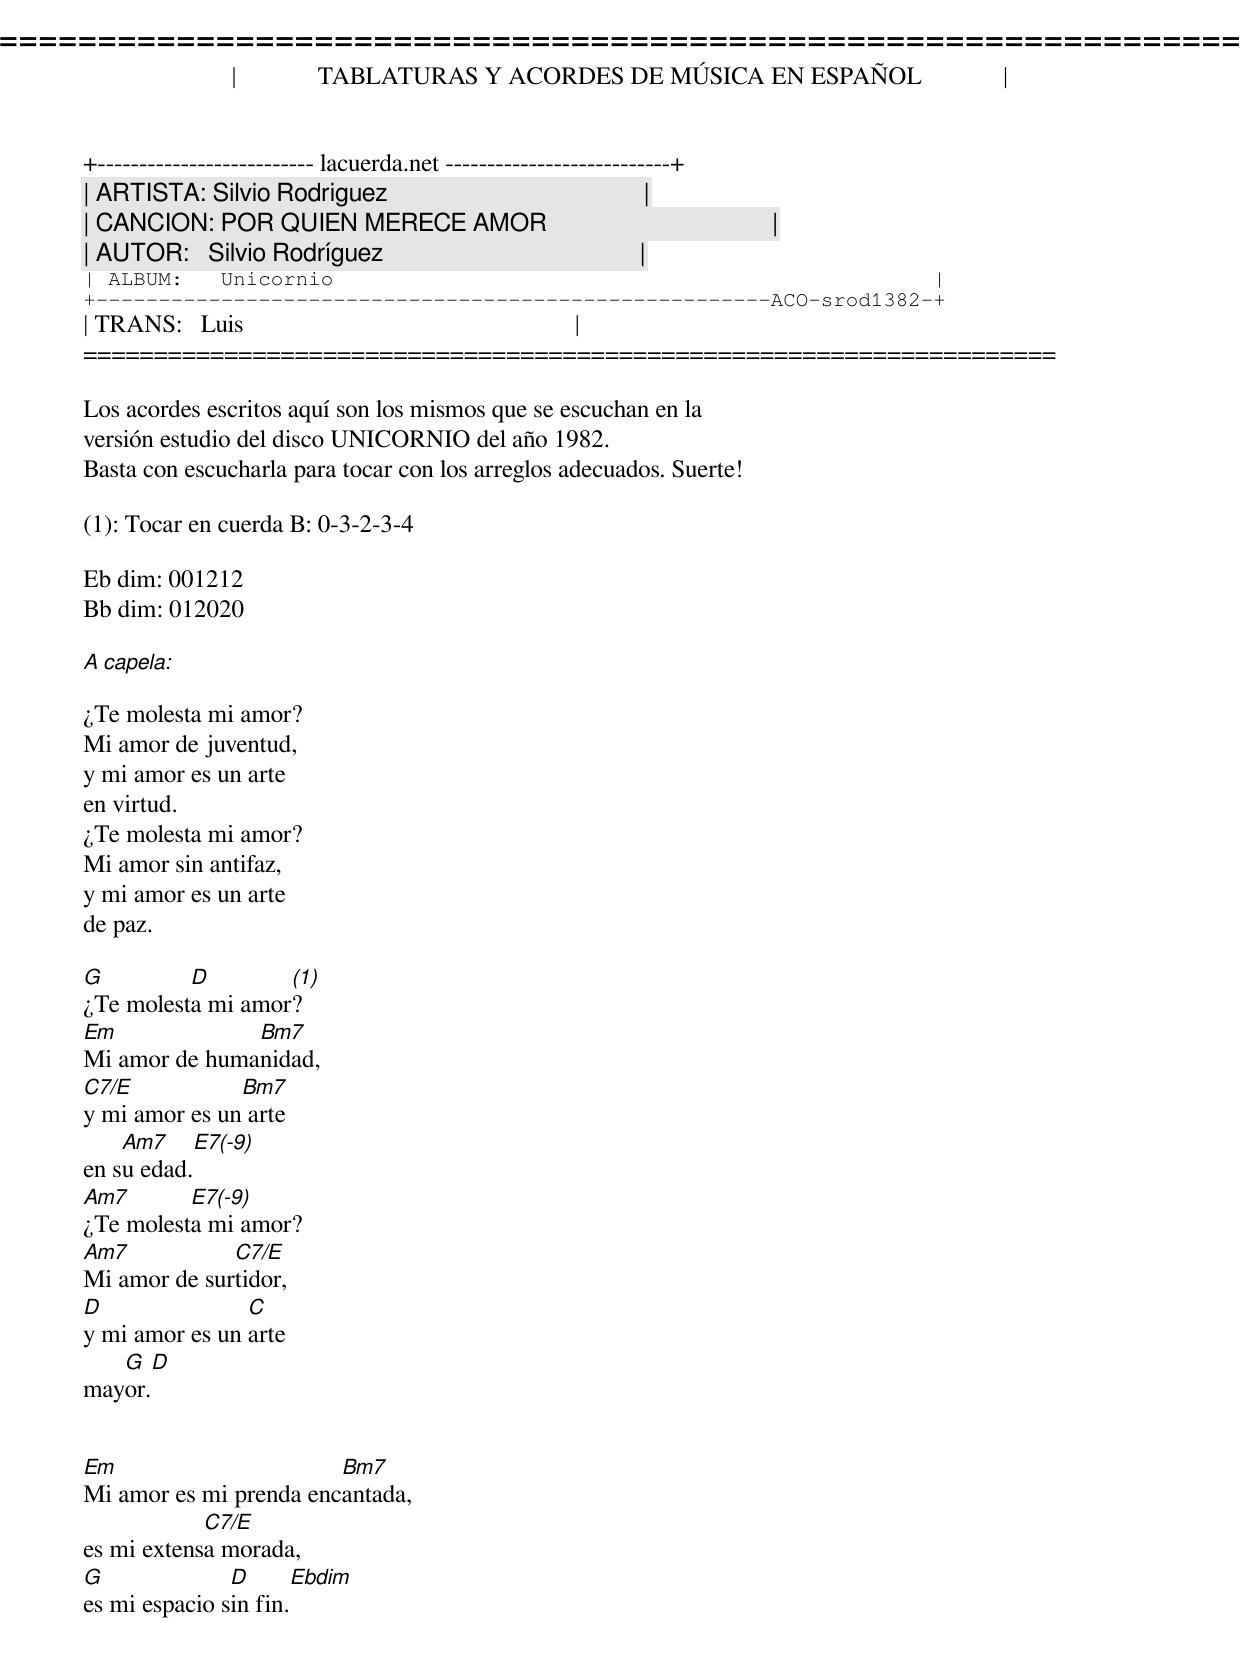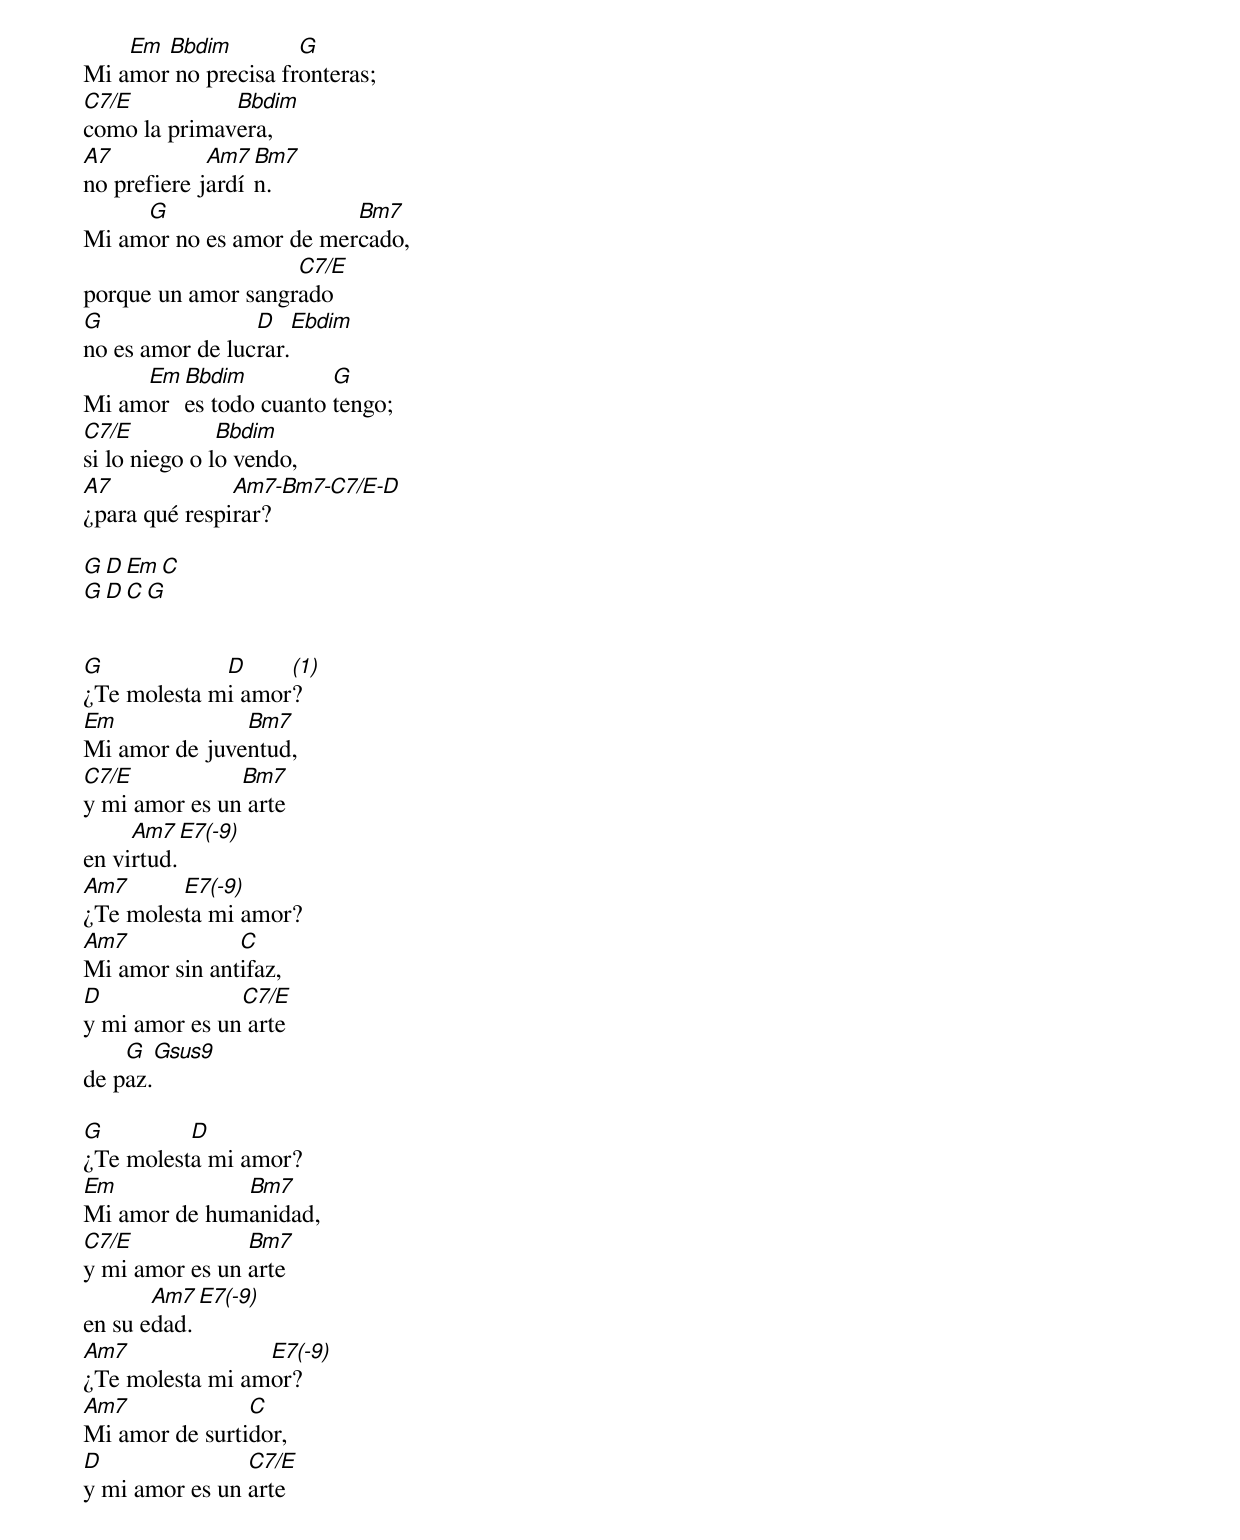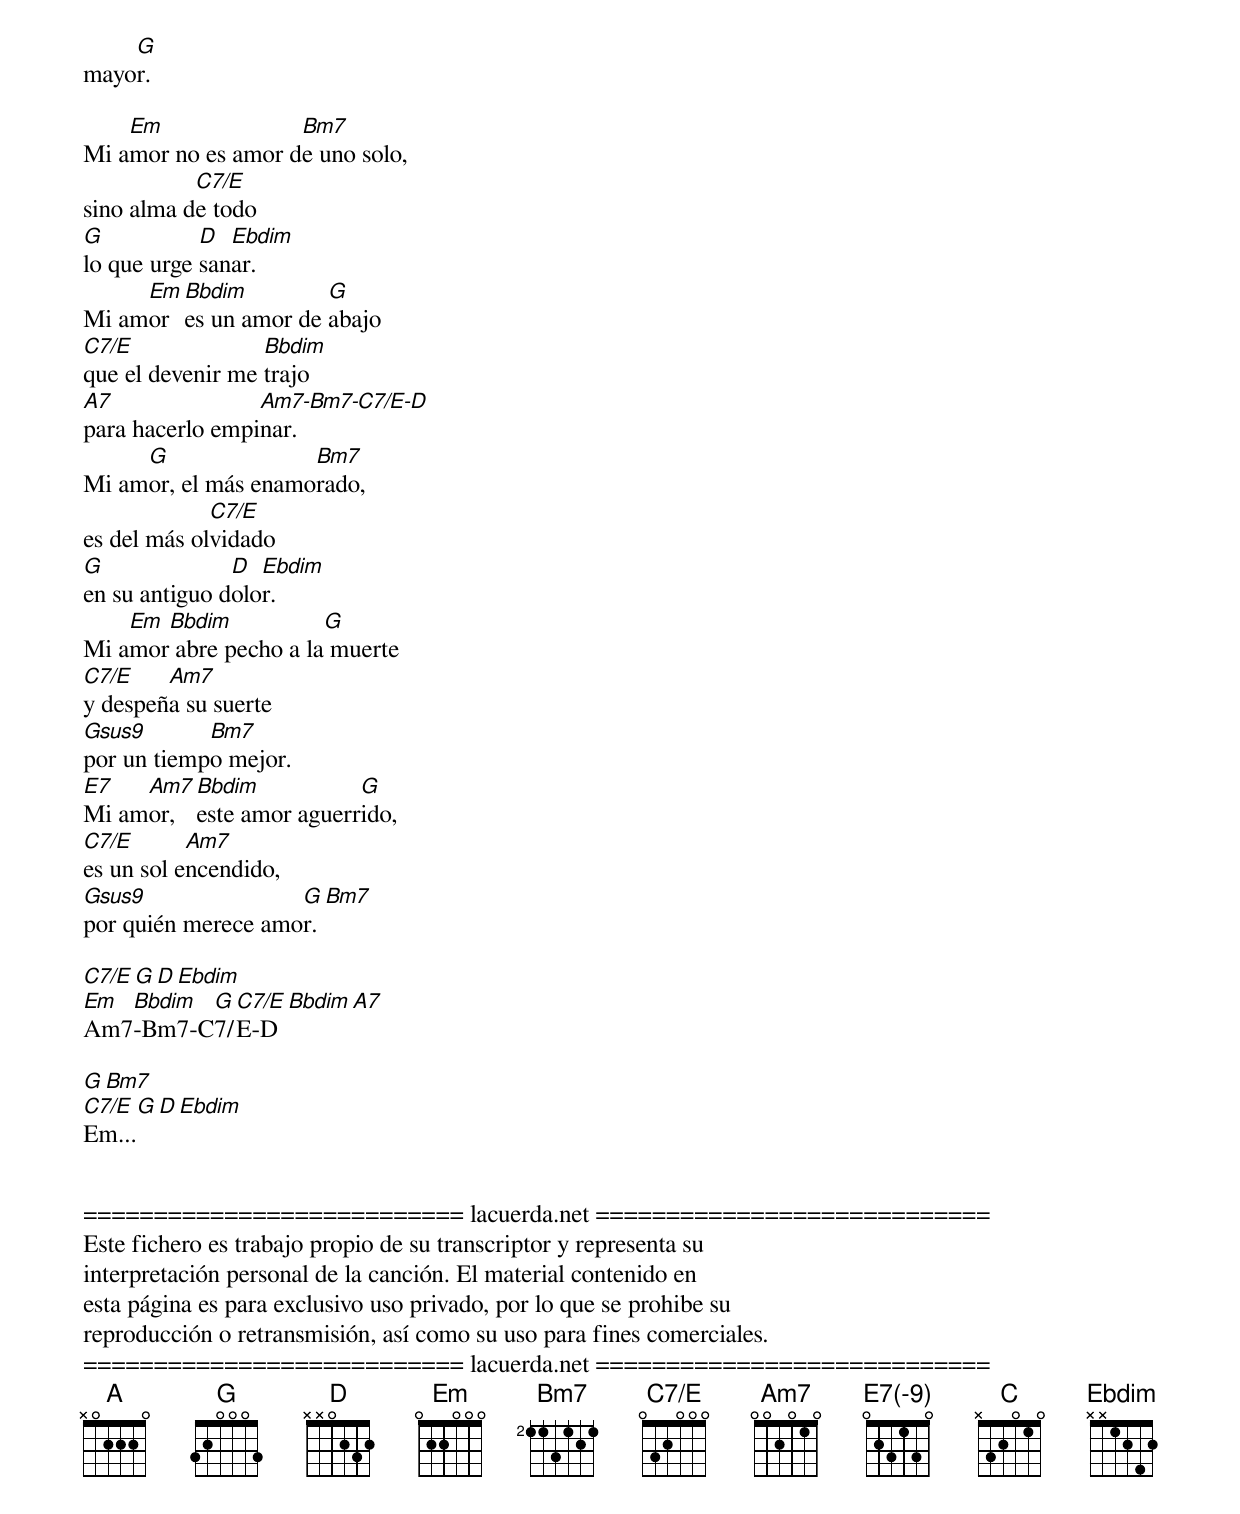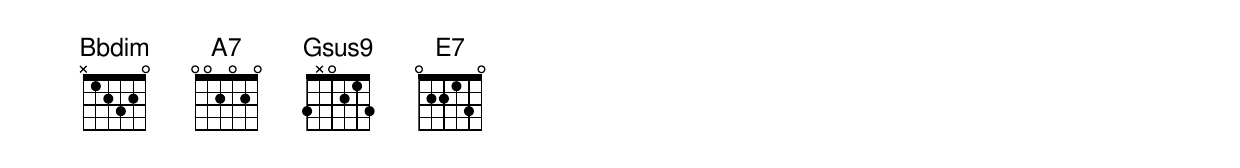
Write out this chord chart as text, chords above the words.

=====================================================================
|             TABLATURAS Y ACORDES DE MÚSICA EN ESPAÑOL             |
+-------------------------- lacuerda.net ---------------------------+
| ARTISTA: Silvio Rodriguez                                         |
| CANCION: POR QUIEN MERECE AMOR                                    |
| AUTOR:   Silvio Rodríguez                                         |
| ALBUM:   Unicornio                                                |
+------------------------------------------------------ACO-srod1382-+
| TRANS:   Luis                                                     |
=====================================================================

Los acordes escritos aquí son los mismos que se escuchan en la
versión estudio del disco UNICORNIO del año 1982.
Basta con escucharla para tocar con los arreglos adecuados. Suerte!

(1): Tocar en cuerda B: 0-3-2-3-4

G: 320003
Bm7: 224232
C7/E: 032000
Am7: 002010
E7(-9): 023130
Eb dim: 001212
Bb dim: 012020
A7: 002020
Gsus9: 3x0213

A capela:

¿Te molesta mi amor?
Mi amor de juventud,
y mi amor es un arte
en virtud.
¿Te molesta mi amor?
Mi amor sin antifaz,
y mi amor es un arte
de paz.

G         D        (1)
¿Te molesta mi amor?
Em             Bm7
Mi amor de humanidad,
C7/E           Bm7
y mi amor es un arte
    Am7     E7(-9)
en su edad.
Am7       E7(-9)
¿Te molesta mi amor?
Am7           C7/E
Mi amor de surtidor,
D               C
y mi amor es un arte
   G   D
mayor.


Em                      Bm7
Mi amor es mi prenda encantada,
            C7/E
es mi extensa morada,
G              D       Ebdim
es mi espacio sin fin.
    Em Bbdim         G
Mi amor no precisa fronteras;
C7/E          Bbdim
como la primavera,
A7           Am7 Bm7
no prefiere jardín.
     G                   Bm7
Mi amor no es amor de mercado,
                    C7/E
porque un amor sangrado
G                D   Ebdim
no es amor de lucrar.
     Em Bbdim          G
Mi amor es todo cuanto tengo;
C7/E           Bbdim
si lo niego o lo vendo,
A7             Am7-Bm7-C7/E-D
¿para qué respirar?

G D Em C
G D C G
F C  G(sus)9         [ Gsus9: 3x0213 ]


G            D     (1)
¿Te molesta mi amor?
Em             Bm7
Mi amor de juventud,
C7/E           Bm7
y mi amor es un arte
     Am7     E7(-9)
en virtud.
Am7      E7(-9)
¿Te molesta mi amor?
Am7            C
Mi amor sin antifaz,
D              C7/E
y mi amor es un arte
    G    Gsus9
de paz.

G         D
¿Te molesta mi amor?
Em            Bm7
Mi amor de humanidad,
C7/E            Bm7
y mi amor es un arte
       Am7   E7(-9)
en su edad.
Am7              E7(-9)
¿Te molesta mi amor?
Am7             C
Mi amor de surtidor,
D               C7/E
y mi amor es un arte
    G
mayor.

    Em              Bm7
Mi amor no es amor de uno solo,
           C7/E
sino alma de todo
G           D  Ebdim
lo que urge sanar.
     Em Bbdim         G
Mi amor es un amor de abajo
C7/E              Bbdim
que el devenir me trajo
A7               Am7-Bm7-C7/E-D
para hacerlo empinar.
     G               Bm7
Mi amor, el más enamorado,
             C7/E
es del más olvidado
G              D  Ebdim
en su antiguo dolor.
    Em Bbdim           G
Mi amor abre pecho a la muerte
C7/E    Am7
y despeña su suerte
Gsus9       Bm7
por un tiempo mejor.
E7   Am7   Bbdim           G
Mi amor,   este amor aguerrido,
C7/E       Am7
es un sol encendido,
Gsus9               G   Bm7
por quién merece amor.

C7/E G D Ebdim
Em Bbdim G C7/E Bbdim A7
Am7-Bm7-C7/E-D

G   Bm7
C7/E G D Ebdim
Em...


=========================== lacuerda.net ============================
Este fichero es trabajo propio de su transcriptor y representa su
interpretación personal de la canción. El material contenido en
esta página es para exclusivo uso privado, por lo que se prohibe su
reproducción o retransmisión, así como su uso para fines comerciales.
=========================== lacuerda.net ============================
